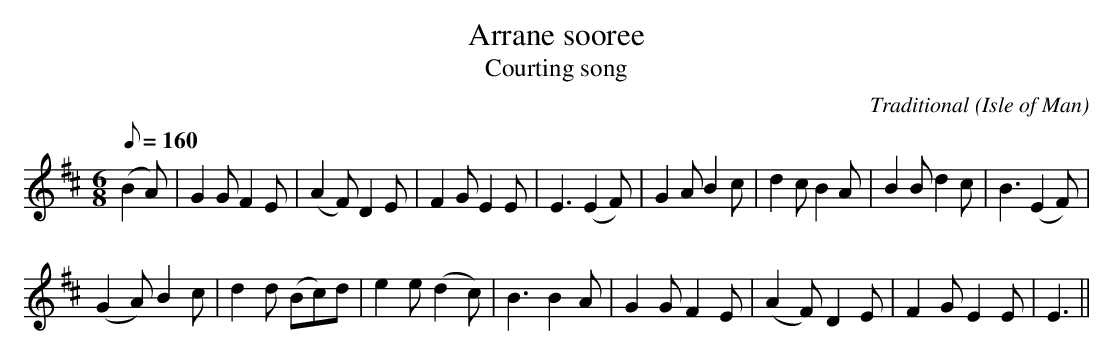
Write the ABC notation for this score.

X:1
T:Arrane sooree
T:Courting song
C:Traditional
O:Isle of Man
M:6/8
L:1/8
Q:160
K:D
(B2A)|G2G F2E|(A2F) D2E|F2G E2E|E3 (E2F)|G2A B2c|d2c B2A|B2B d2c|B3 (E2F)|
(G2A) B2c|d2d (Bc)d|e2e (d2c)|B3 B2A|G2G F2E|(A2F) D2E|F2G E2E|E3||
